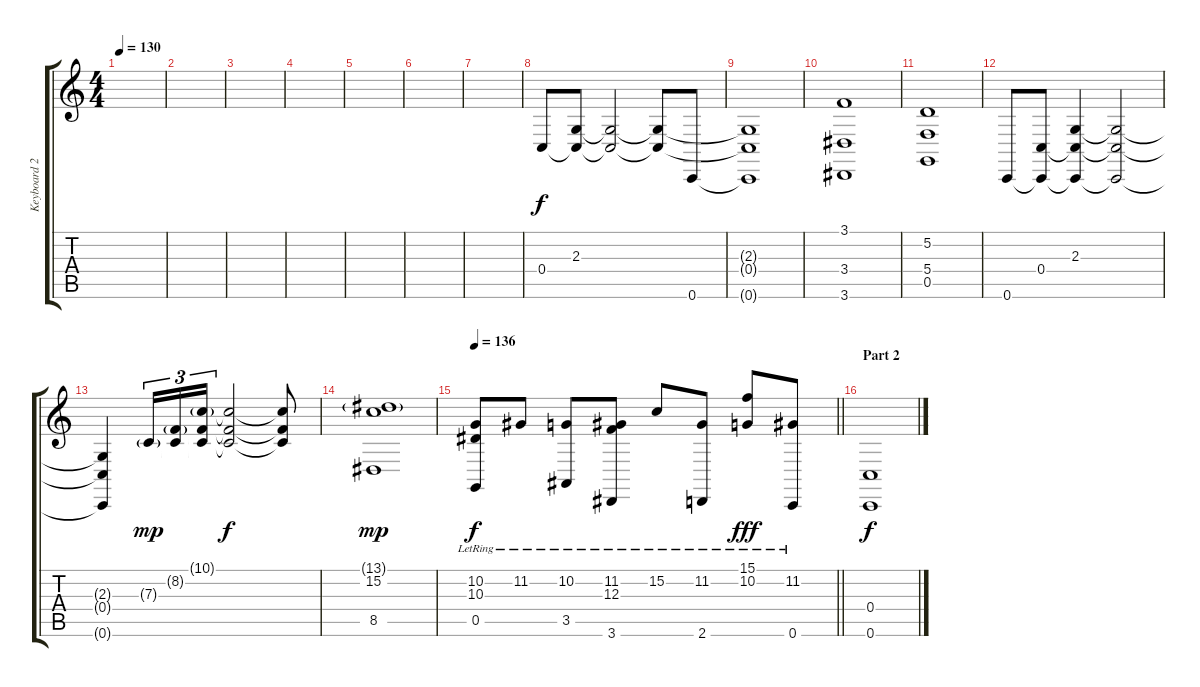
\track ("Keyboard 2 / FX" "Keyboard 2") {instrument vibraphone}
\staff {score tabs}
\tuning (D4 A3 F3 C3 G2 C2) {hide}
\ts (4 4)
\tempo 130
\clef g2
\ks c
|
|
|
|
|
|
|
0.4.8{instrument vibraphone} (2.3 0.4{t}).8 (2.3{t} 0.4{t}).2 (2.3{t} 0.4{t}).8 0.6.8 |
(2.3{t} 0.4{t} 0.6{t}).1 |
(3.1 3.4 3.6).1 |
(5.2 5.4 0.5).1 |
0.6.8 (0.4 0.6{t}).8 (2.3 0.4{t} 0.6{t}).4 (2.3{t} 0.4{t} 0.6{t}).2 |
(2.3{t} 0.4{t} 0.6{t}).4 7.3{g}.16{tu (3 2) dy mp} (8.2{g} 7.3{t}).16{tu (3 2)} (10.1{g} 8.2{t} 7.3{t}).16{tu (3 2)} (10.1{t} 8.2{t} 7.3{t}).2{dy f} (10.1{t} 8.2{t} 7.3{t}).8 |
(13.1{g} 15.2 8.5).1{dy mp} |
\tempo 136
\barLineRight lightlight
(10.2{lr} 10.3{lr} 0.5{lr}).8{dy f} 11.2{lr}.8 (10.2{lr} 3.5{lr}).8 (11.2{lr} 12.3{lr} 3.6{lr}).8 15.2{lr}.8 (11.2{lr} 2.6{lr}).8 (15.1{lr} 10.2{lr}).8{dy fff} (11.2{lr} 0.6{lr}).8 |
\section ("" "Part 2")
(0.4 0.6).1{dy f volume 9 instrument pad2warm}
